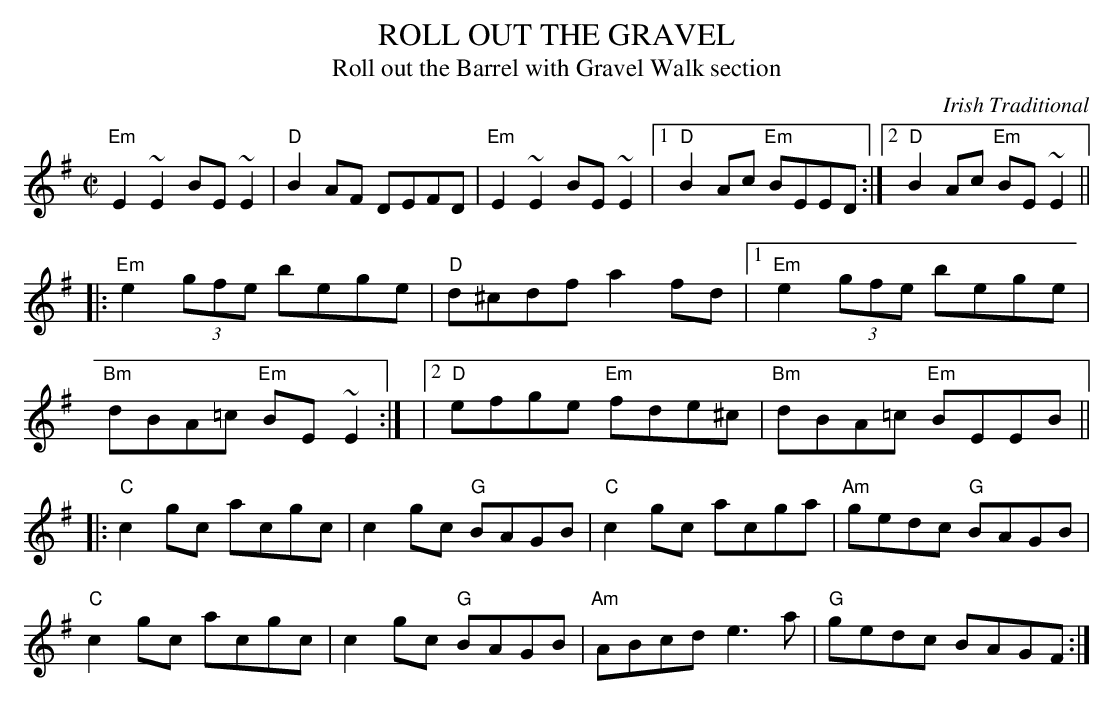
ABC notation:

X:1
T:ROLL OUT THE GRAVEL
T:Roll out the Barrel with Gravel Walk section
C:Irish Traditional
M:C|
L:1/8
K:Em
"Em" E2~E2 BE~E2|"D" B2AF DEFD|"Em" E2~E2 BE~E2|1 "D" B2Ac "Em" BEED:|2 "D" B2Ac "Em" BE~E2||
|:"Em" e2 (3gfe bege|"D" d^cdf a2fd |1 "Em" e2 (3gfe bege|"Bm" dBA=c "Em" BE~E2:|
|2 "D" efge "Em" fde^c|"Bm" dBA=c "Em"BEEB||
|:"C" c2 gc acgc|c2 gc "G" BAGB|"C" c2 gc acga|"Am" gedc "G" BAGB|!
"C" c2 gc acgc|c2 gc "G" BAGB|"Am" ABcd e3 a|"G" gedc BAGF:|!
